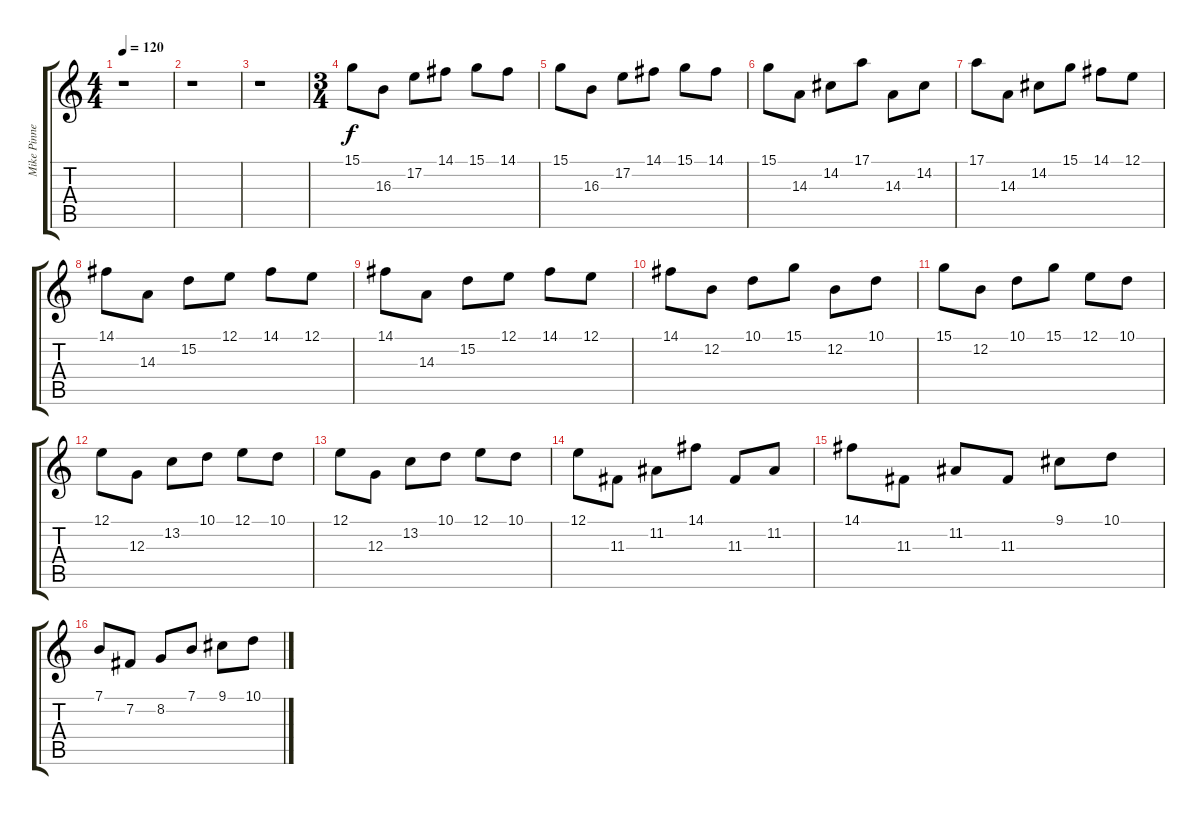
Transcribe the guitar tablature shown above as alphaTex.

\track ("Mike Pinnella (Piano)" "Mike Pinne") {instrument brightacousticpiano}
\staff {score tabs}
\tuning (E4 B3 G3 D3 G2 C2) {hide}
\ts (4 4)
\tempo 120
\clef g2
\ks c
r.1{dy f} |
r.1 |
r.1 |
\ts (3 4)
15.1.8 16.3.8 17.2.8 14.1.8 15.1.8 14.1.8 |
15.1.8 16.3.8 17.2.8 14.1.8 15.1.8 14.1.8 |
15.1.8 14.3.8 14.2.8 17.1.8 14.3.8 14.2.8 |
17.1.8 14.3.8 14.2.8 15.1.8 14.1.8 12.1.8 |
14.1.8 14.3.8 15.2.8 12.1.8 14.1.8 12.1.8 |
14.1.8 14.3.8 15.2.8 12.1.8 14.1.8 12.1.8 |
14.1.8 12.2.8 10.1.8 15.1.8 12.2.8 10.1.8 |
15.1.8 12.2.8 10.1.8 15.1.8 12.1.8 10.1.8 |
12.1.8 12.3.8 13.2.8 10.1.8 12.1.8 10.1.8 |
12.1.8 12.3.8 13.2.8 10.1.8 12.1.8 10.1.8 |
12.1.8 11.3.8 11.2.8 14.1.8 11.3.8 11.2.8 |
14.1.8 11.3.8 11.2.8 11.3.8 9.1.8 10.1.8 |
7.1.8 7.2.8 8.2.8 7.1.8 9.1.8 10.1.8
